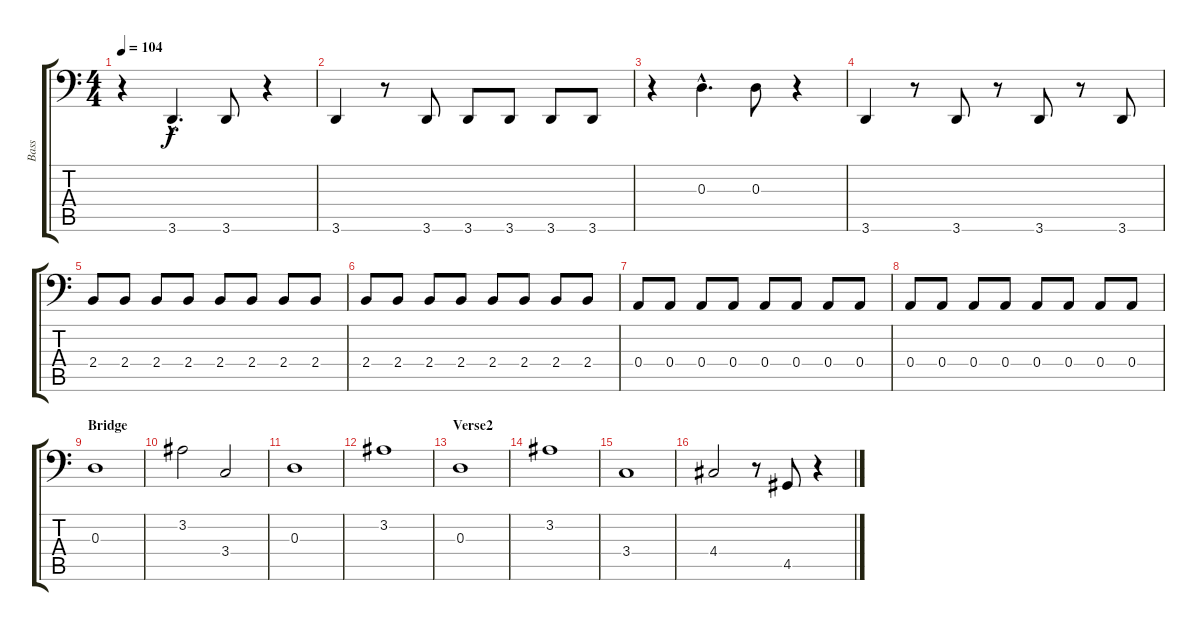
\track ("Bass" "Bass") {instrument fretlessbass}
\staff {score tabs}
\tuning (C3 G2 D2 A1 E1 B0) {hide}
\ts (4 4)
\tempo 104
\clef f4
\ks c
r.4{dy f} 3.6{hac}.4{d} 3.6.8 r.4 |
3.6.4 r.8 3.6.8 3.6.8 3.6.8 3.6.8 3.6.8 |
r.4 0.3{hac}.4{d} 0.3.8 r.4 |
3.6.4 r.8 3.6.8 r.8 3.6.8 r.8 3.6.8 |
2.4.8 2.4.8 2.4.8 2.4.8 2.4.8 2.4.8 2.4.8 2.4.8 |
2.4.8 2.4.8 2.4.8 2.4.8 2.4.8 2.4.8 2.4.8 2.4.8 |
0.4.8 0.4.8 0.4.8 0.4.8 0.4.8 0.4.8 0.4.8 0.4.8 |
0.4.8 0.4.8 0.4.8 0.4.8 0.4.8 0.4.8 0.4.8 0.4.8 |
\section ("" "Bridge")
0.3.1 |
3.2.2 3.4.2 |
0.3.1 |
3.2.1 |
\section ("" "Verse2")
0.3.1 |
3.2.1 |
3.4.1 |
4.4.2 r.8 4.5.8 r.4
